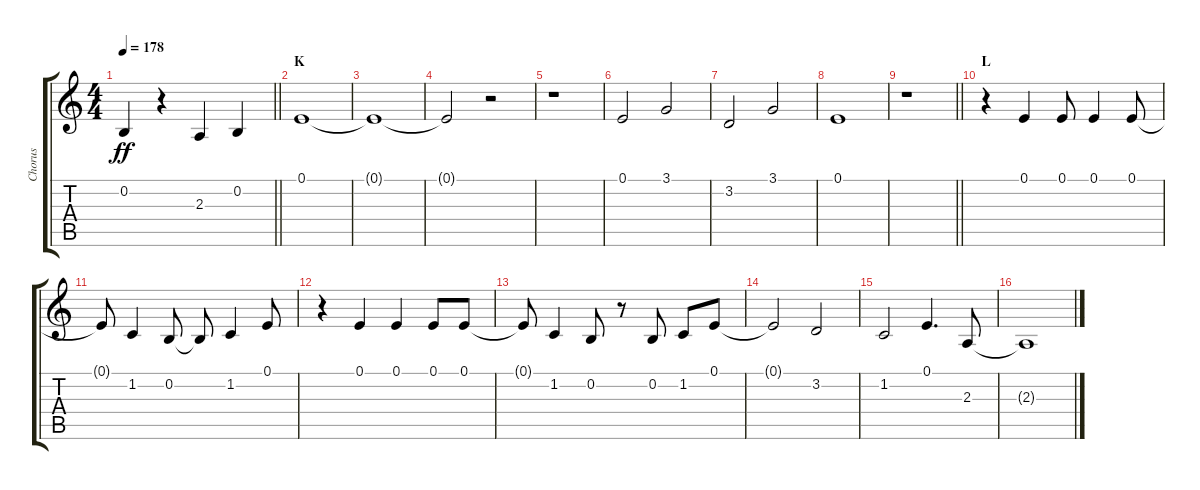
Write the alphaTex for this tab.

\track ("Chorus" "Chorus") {instrument voiceoohs}
\staff {score tabs}
\tuning (E4 B3 G3 D3 A2 E2) {hide}
\ts (4 4)
\tempo 178
\clef g2
\barLineRight lightlight
\ks c
0.2{t}.4{dy ff} r.4 2.3.4 0.2.4 |
\section ("" "K")
0.1.1 |
0.1{t}.1 |
0.1{t}.2 r.2 |
r.1 |
0.1.2 3.1.2 |
3.2.2 3.1.2 |
0.1.1 |
\barLineRight lightlight
r.1 |
\section ("" "L")
r.4 0.1.4 0.1.8 0.1.4 0.1.8 |
0.1{t}.8 1.2.4 0.2.8 0.2{t}.8 1.2.4 0.1.8 |
r.4 0.1.4 0.1.4 0.1.8 0.1.8 |
0.1{t}.8 1.2.4 0.2.8 r.8 0.2.8 1.2.8 0.1.8 |
0.1{t}.2 3.2.2 |
1.2.2 0.1.4{d} 2.3.8 |
2.3{t}.1
